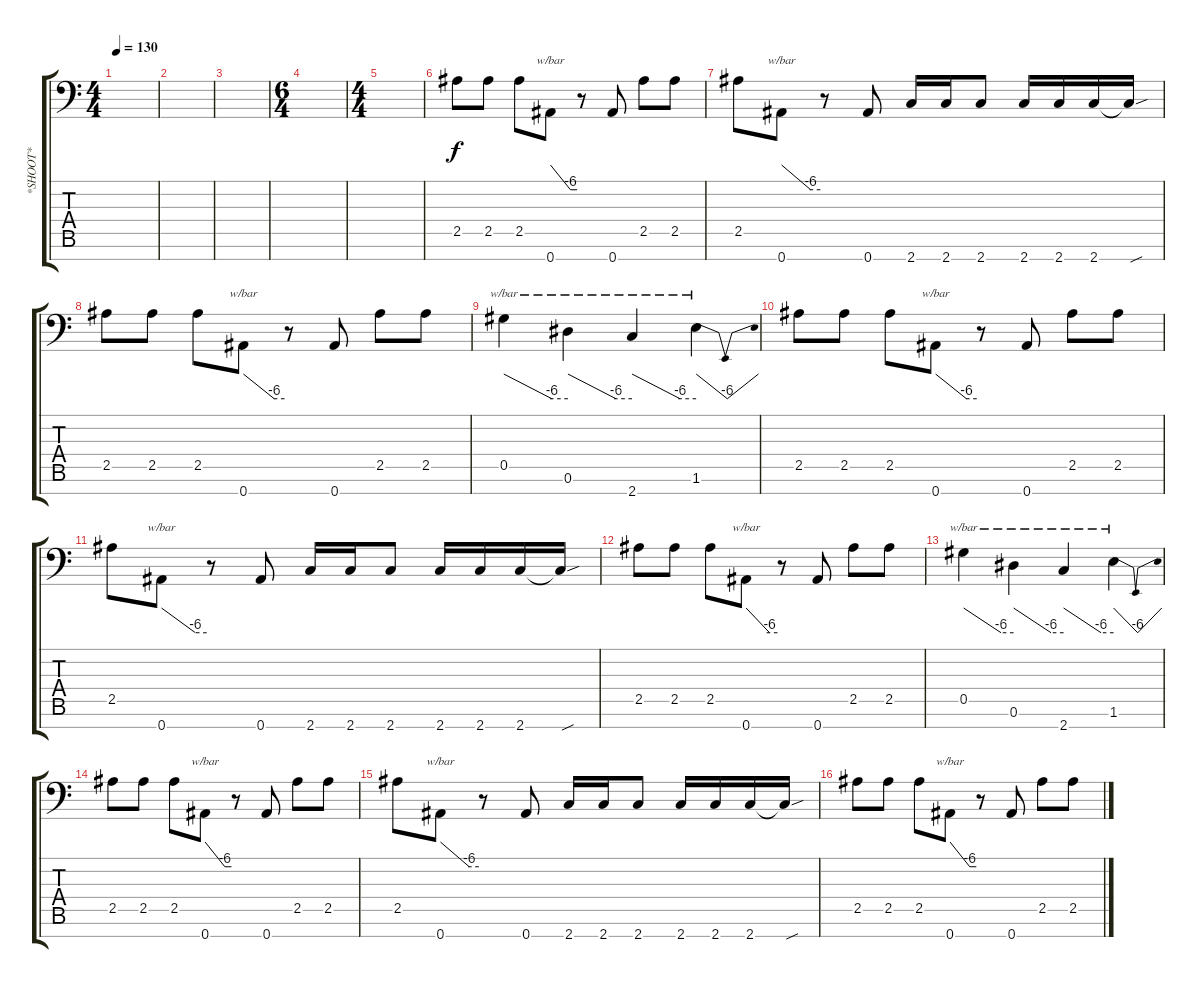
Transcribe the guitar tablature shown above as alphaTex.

\track ("*SHOOT*" "*SHOOT*") {instrument overdrivenguitar}
\staff {score tabs}
\tuning (Eb4 Bb3 Gb3 Db3 Ab2 Eb2 Bb1) {hide}
\ts (4 4)
\tempo 130
\clef f4
\ks c
|
|
|
\ts (6 4)
|
\ts (4 4)
|
2.5.8 2.5.8 2.5.8 0.7.8{tbe (custom default 0 0 45 -24 60 -24)} r.8 0.7.8 2.5.8 2.5.8 |
2.5.8 0.7.8{tbe (custom default 0 0 45 -24 60 -24)} r.8 0.7.8 2.7.16 2.7.16 2.7.8 2.7.16 2.7.16 2.7.16 2.7{sou t}.16 |
2.5.8 2.5.8 2.5.8 0.7.8{tbe (custom default 0 0 45 -24 60 -24)} r.8 0.7.8 2.5.8 2.5.8 |
0.5.4{tbe (custom default 0 0 45 -24 60 -24)} 0.6.4{tbe (custom default 0 0 45 -24 60 -24)} 2.7.4{tbe (custom default 0 0 45 -24 60 -24)} 1.6.4{tbe (dip default 0 0 30 -24 60 0)} |
2.5.8 2.5.8 2.5.8 0.7.8{tbe (custom default 0 0 45 -24 60 -24)} r.8 0.7.8 2.5.8 2.5.8 |
2.5.8 0.7.8{tbe (custom default 0 0 45 -24 60 -24)} r.8 0.7.8 2.7.16 2.7.16 2.7.8 2.7.16 2.7.16 2.7.16 2.7{sou t}.16 |
2.5.8 2.5.8 2.5.8 0.7.8{tbe (custom default 0 0 45 -24 60 -24)} r.8 0.7.8 2.5.8 2.5.8 |
0.5.4{tbe (custom default 0 0 45 -24 60 -24)} 0.6.4{tbe (custom default 0 0 45 -24 60 -24)} 2.7.4{tbe (custom default 0 0 45 -24 60 -24)} 1.6.4{tbe (dip default 0 0 30 -24 60 0)} |
2.5.8 2.5.8 2.5.8 0.7.8{tbe (custom default 0 0 45 -24 60 -24)} r.8 0.7.8 2.5.8 2.5.8 |
2.5.8 0.7.8{tbe (custom default 0 0 45 -24 60 -24)} r.8 0.7.8 2.7.16 2.7.16 2.7.8 2.7.16 2.7.16 2.7.16 2.7{sou t}.16 |
2.5.8 2.5.8 2.5.8 0.7.8{tbe (custom default 0 0 45 -24 60 -24)} r.8 0.7.8 2.5.8 2.5.8
